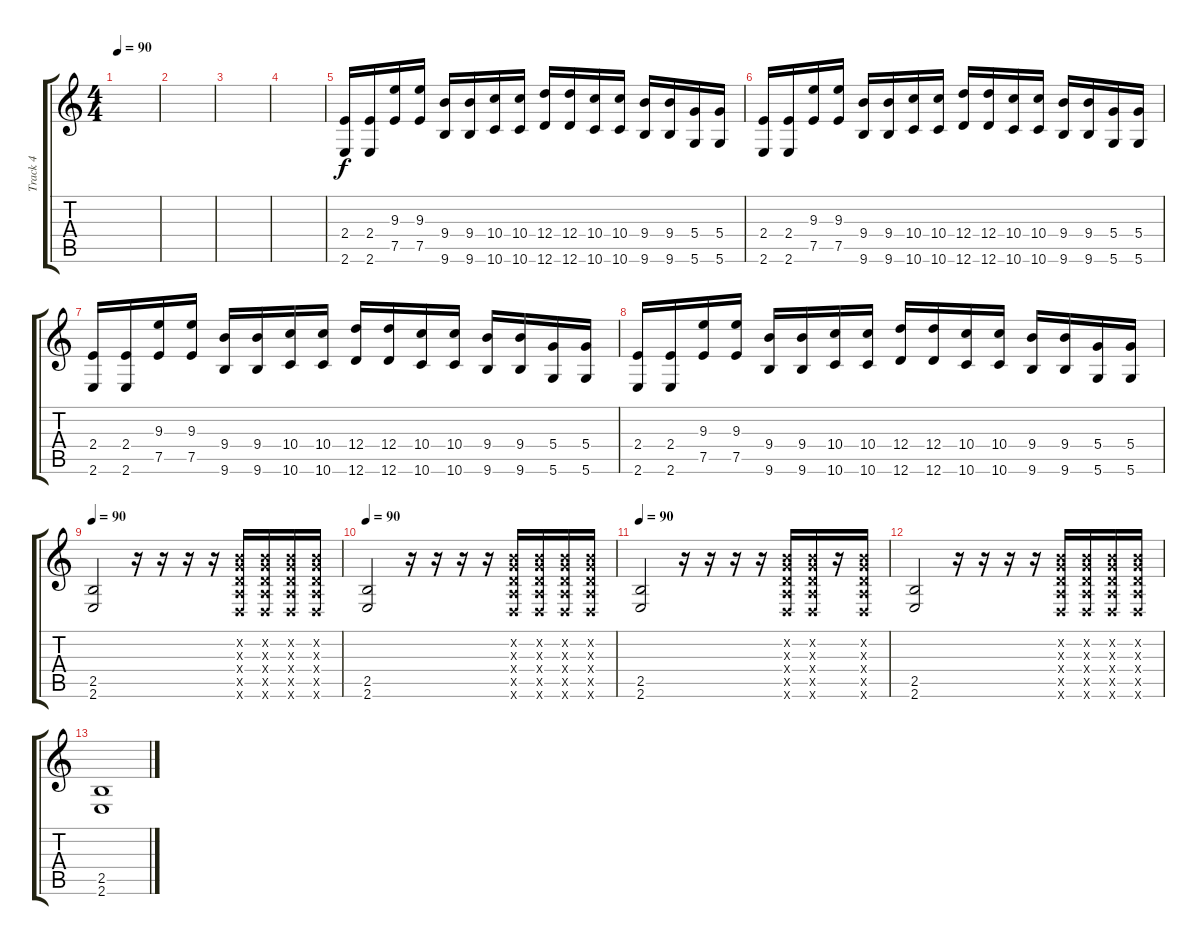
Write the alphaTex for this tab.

\track ("Track 4" "Track 4") {instrument overdrivenguitar}
\staff {score tabs}
\tuning (E4 B3 G3 D3 A2 D2) {hide}
\ts (4 4)
\tempo 90
\clef g2
\ks c
|
|
|
|
(2.4 2.6).16 (2.4 2.6).16 (9.3 7.5).16 (9.3 7.5).16 (9.4 9.6).16 (9.4 9.6).16 (10.4 10.6).16 (10.4 10.6).16 (12.4 12.6).16 (12.4 12.6).16 (10.4 10.6).16 (10.4 10.6).16 (9.4 9.6).16 (9.4 9.6).16 (5.4 5.6).16 (5.4 5.6).16 |
(2.4 2.6).16 (2.4 2.6).16 (9.3 7.5).16 (9.3 7.5).16 (9.4 9.6).16 (9.4 9.6).16 (10.4 10.6).16 (10.4 10.6).16 (12.4 12.6).16 (12.4 12.6).16 (10.4 10.6).16 (10.4 10.6).16 (9.4 9.6).16 (9.4 9.6).16 (5.4 5.6).16 (5.4 5.6).16 |
(2.4 2.6).16 (2.4 2.6).16 (9.3 7.5).16 (9.3 7.5).16 (9.4 9.6).16 (9.4 9.6).16 (10.4 10.6).16 (10.4 10.6).16 (12.4 12.6).16 (12.4 12.6).16 (10.4 10.6).16 (10.4 10.6).16 (9.4 9.6).16 (9.4 9.6).16 (5.4 5.6).16 (5.4 5.6).16 |
(2.4 2.6).16 (2.4 2.6).16 (9.3 7.5).16 (9.3 7.5).16 (9.4 9.6).16 (9.4 9.6).16 (10.4 10.6).16 (10.4 10.6).16 (12.4 12.6).16 (12.4 12.6).16 (10.4 10.6).16 (10.4 10.6).16 (9.4 9.6).16 (9.4 9.6).16 (5.4 5.6).16 (5.4 5.6).16 |
\tempo 90
(2.5 2.6).2 r.16 r.16 r.16 r.16 (0.2{x} 0.3{x} 0.4{x} 0.5{x} 0.6{x}).16 (0.2{x} 0.3{x} 0.4{x} 0.5{x} 0.6{x}).16 (0.2{x} 0.3{x} 0.4{x} 0.5{x} 0.6{x}).16 (0.2{x} 0.3{x} 0.4{x} 0.5{x} 0.6{x}).16 |
\tempo 90
(2.5 2.6).2 r.16 r.16 r.16 r.16 (0.2{x} 0.3{x} 0.4{x} 0.5{x} 0.6{x}).16 (0.2{x} 0.3{x} 0.4{x} 0.5{x} 0.6{x}).16 (0.2{x} 0.3{x} 0.4{x} 0.5{x} 0.6{x}).16 (0.2{x} 0.3{x} 0.4{x} 0.5{x} 0.6{x}).16 |
\tempo 90
(2.5 2.6).2 r.16 r.16 r.16 r.16 (0.2{x} 0.3{x} 0.4{x} 0.5{x} 0.6{x}).16 (0.2{x} 0.3{x} 0.4{x} 0.5{x} 0.6{x}).16 r.16 (0.2{x} 0.3{x} 0.4{x} 0.5{x} 0.6{x}).16 |
(2.5 2.6).2 r.16 r.16 r.16 r.16 (0.2{x} 0.3{x} 0.4{x} 0.5{x} 0.6{x}).16 (0.2{x} 0.3{x} 0.4{x} 0.5{x} 0.6{x}).16 (0.2{x} 0.3{x} 0.4{x} 0.5{x} 0.6{x}).16 (0.2{x} 0.3{x} 0.4{x} 0.5{x} 0.6{x}).16 |
(2.5 2.6).1
